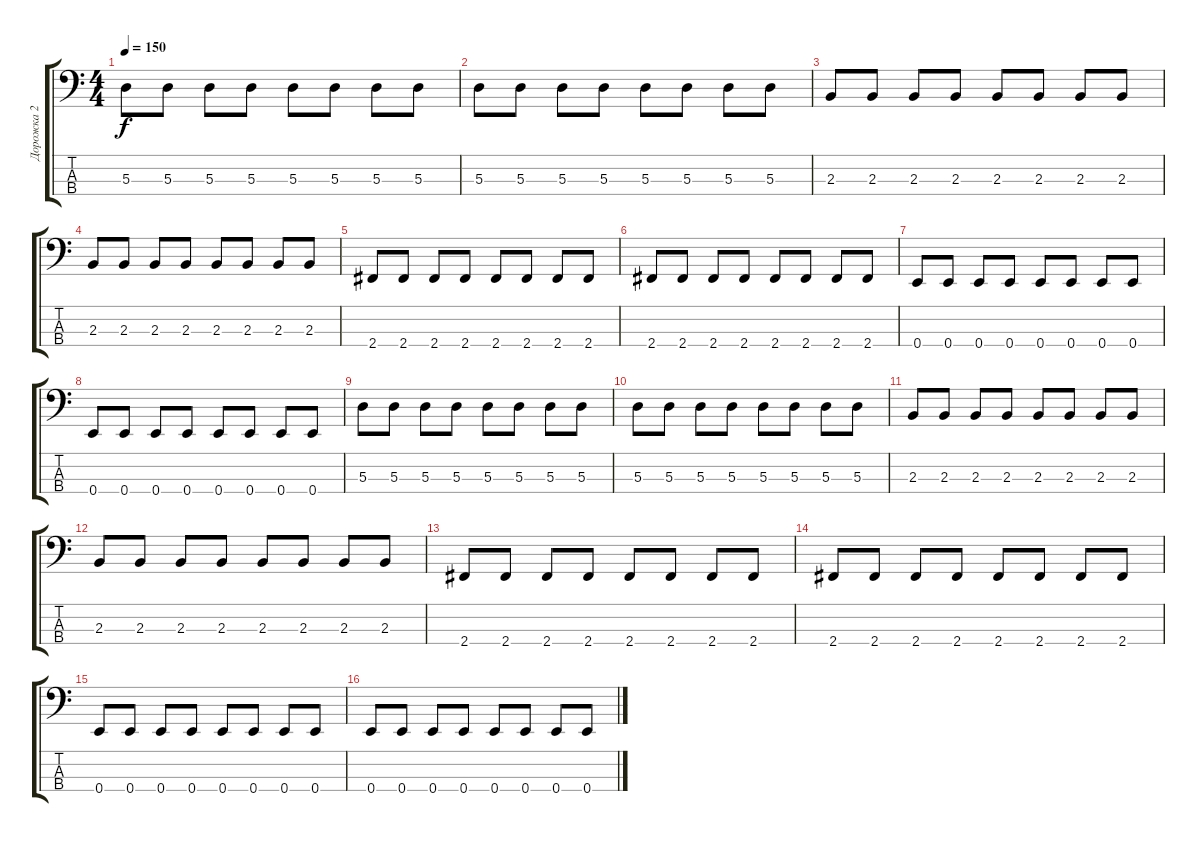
\track ("Дорожка 2" "Дорожка 2") {instrument electricbassfinger}
\staff {score tabs}
\tuning (G2 D2 A1 E1) {hide}
\ts (4 4)
\tempo 150
\clef f4
\ks c
5.3.8{dy f} 5.3.8 5.3.8 5.3.8 5.3.8 5.3.8 5.3.8 5.3.8 |
5.3.8 5.3.8 5.3.8 5.3.8 5.3.8 5.3.8 5.3.8 5.3.8 |
2.3.8 2.3.8 2.3.8 2.3.8 2.3.8 2.3.8 2.3.8 2.3.8 |
2.3.8 2.3.8 2.3.8 2.3.8 2.3.8 2.3.8 2.3.8 2.3.8 |
2.4.8 2.4.8 2.4.8 2.4.8 2.4.8 2.4.8 2.4.8 2.4.8 |
2.4.8 2.4.8 2.4.8 2.4.8 2.4.8 2.4.8 2.4.8 2.4.8 |
0.4.8 0.4.8 0.4.8 0.4.8 0.4.8 0.4.8 0.4.8 0.4.8 |
0.4.8 0.4.8 0.4.8 0.4.8 0.4.8 0.4.8 0.4.8 0.4.8 |
5.3.8 5.3.8 5.3.8 5.3.8 5.3.8 5.3.8 5.3.8 5.3.8 |
5.3.8 5.3.8 5.3.8 5.3.8 5.3.8 5.3.8 5.3.8 5.3.8 |
2.3.8 2.3.8 2.3.8 2.3.8 2.3.8 2.3.8 2.3.8 2.3.8 |
2.3.8 2.3.8 2.3.8 2.3.8 2.3.8 2.3.8 2.3.8 2.3.8 |
2.4.8 2.4.8 2.4.8 2.4.8 2.4.8 2.4.8 2.4.8 2.4.8 |
2.4.8 2.4.8 2.4.8 2.4.8 2.4.8 2.4.8 2.4.8 2.4.8 |
0.4.8 0.4.8 0.4.8 0.4.8 0.4.8 0.4.8 0.4.8 0.4.8 |
0.4.8 0.4.8 0.4.8 0.4.8 0.4.8 0.4.8 0.4.8 0.4.8
